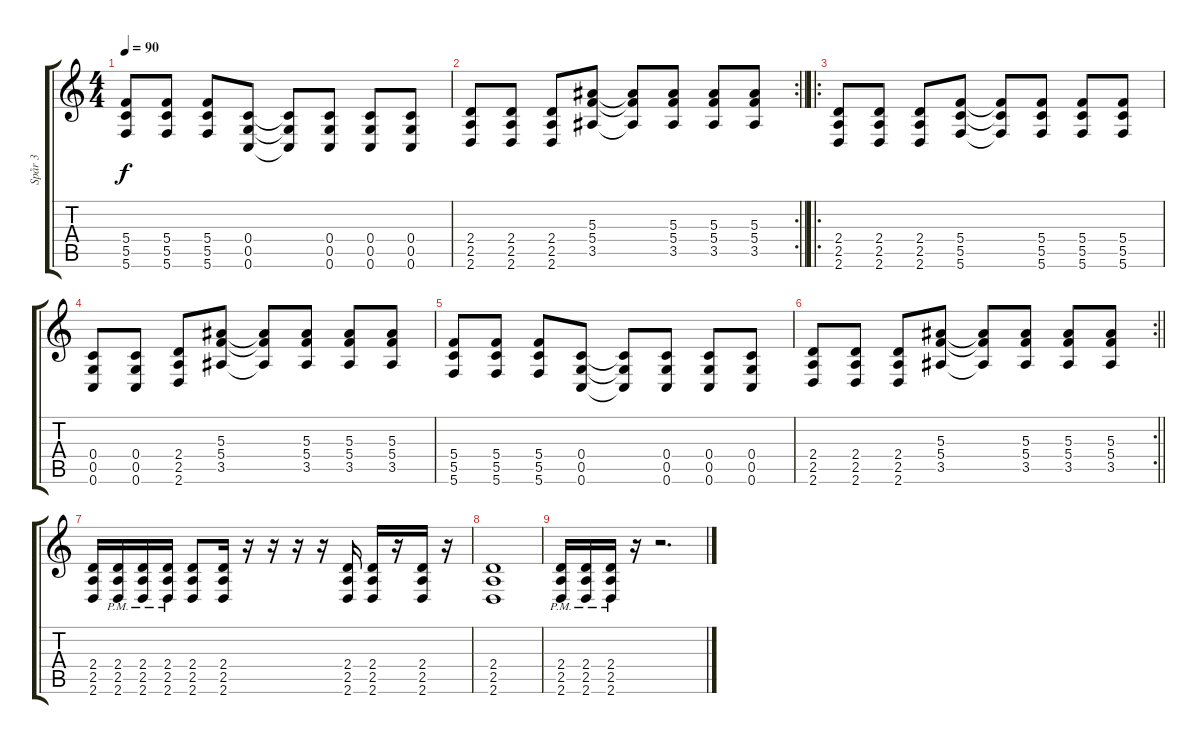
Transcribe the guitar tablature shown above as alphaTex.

\track ("Spår 3" "Spår 3") {instrument distortionguitar}
\staff {score tabs}
\tuning (D4 A3 F3 C3 G2 C2) {hide}
\ts (4 4)
\tempo 90
\clef g2
\ks c
(5.4 5.5 5.6).8{dy f} (5.4 5.5 5.6).8 (5.4 5.5 5.6).8 (0.4 0.5 0.6).8 (0.4{t} 0.5{t} 0.6{t}).8 (0.4 0.5 0.6).8 (0.4 0.5 0.6).8 (0.4 0.5 0.6).8 |
\rc 2
\barLineRight lightlight
(2.4 2.5 2.6).8 (2.4 2.5 2.6).8 (2.4 2.5 2.6).8 (5.3 5.4 3.5).8 (5.3{t} 5.4{t} 3.5{t}).8 (5.3 5.4 3.5).8 (5.3 5.4 3.5).8 (5.3 5.4 3.5).8 |
\ro
(2.4 2.5 2.6).8 (2.4 2.5 2.6).8 (2.4 2.5 2.6).8 (5.4 5.5 5.6).8 (5.4{t} 5.5{t} 5.6{t}).8 (5.4 5.5 5.6).8 (5.4 5.5 5.6).8 (5.4 5.5 5.6).8 |
(0.4 0.5 0.6).8 (0.4 0.5 0.6).8 (2.4 2.5 2.6).8 (5.3 5.4 3.5).8 (5.3{t} 5.4{t} 3.5{t}).8 (5.3 5.4 3.5).8 (5.3 5.4 3.5).8 (5.3 5.4 3.5).8 |
(5.4 5.5 5.6).8 (5.4 5.5 5.6).8 (5.4 5.5 5.6).8 (0.4 0.5 0.6).8 (0.4{t} 0.5{t} 0.6{t}).8 (0.4 0.5 0.6).8 (0.4 0.5 0.6).8 (0.4 0.5 0.6).8 |
\rc 2
\barLineRight lightlight
(2.4 2.5 2.6).8 (2.4 2.5 2.6).8 (2.4 2.5 2.6).8 (5.3 5.4 3.5).8 (5.3{t} 5.4{t} 3.5{t}).8 (5.3 5.4 3.5).8 (5.3 5.4 3.5).8 (5.3 5.4 3.5).8 |
(2.4 2.5 2.6).16 (2.4{pm} 2.5{pm} 2.6{pm}).16 (2.4{pm} 2.5{pm} 2.6{pm}).16 (2.4{pm} 2.5{pm} 2.6{pm}).16 (2.4 2.5 2.6).8 (2.4 2.5 2.6).16 r.16 r.16 r.16 r.16 (2.4 2.5 2.6).16 (2.4 2.5 2.6).16 r.16 (2.4 2.5 2.6).16 r.16 |
(2.4 2.5 2.6).1 |
(2.4{pm} 2.5{pm} 2.6{pm}).16 (2.4{pm} 2.5{pm} 2.6{pm}).16 (2.4{pm} 2.5{pm} 2.6{pm}).16 r.16 r.2{d}
